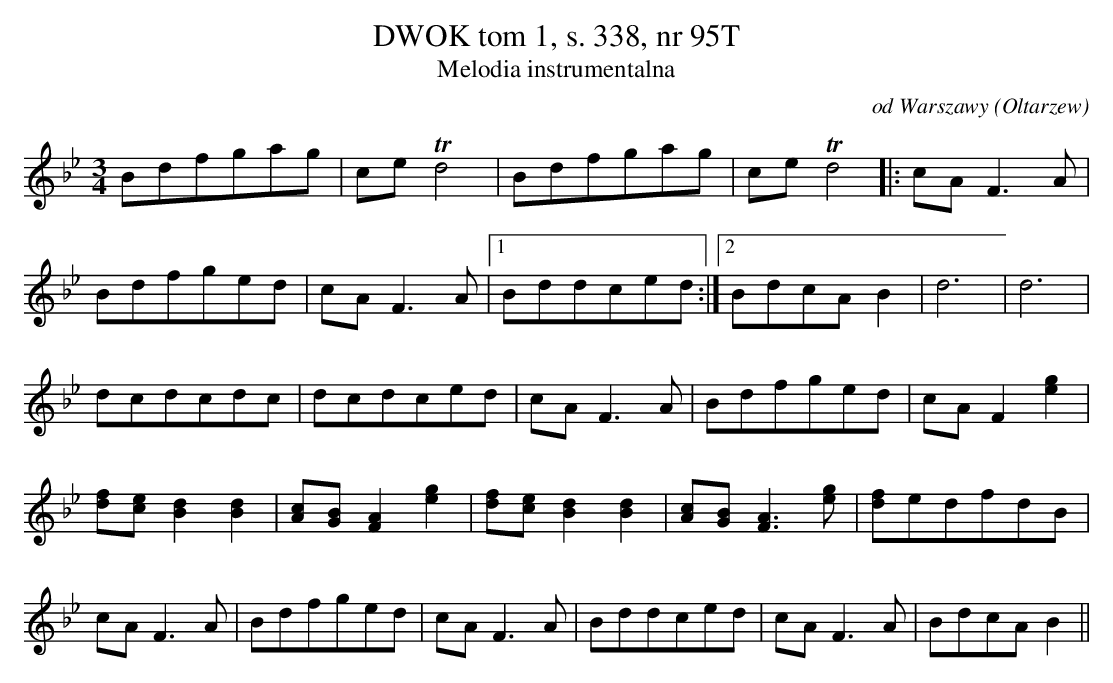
X:1
T: DWOK tom 1, s. 338, nr 95T
T: Melodia instrumentalna
O: od Warszawy (Oltarzew)
M: 3/4
L: 1/8
K: Bb
Bdfgag | ce!trill!d4 | Bdfgag | ce!trill!d4 |: cAF3A |
Bdfged | cAF3A |[1 Bddced :|[2 BdcAB2 | d6 | d6 |
dcdcdc | dcdced | cAF3A | Bdfged | cAF2[e2g2] |
[df][ce][B2d2][B2d2] | [Ac][GB][F2A2][e2g2] | [df][ce][B2d2][B2d2] | [Ac][GB][F3A3][eg] | [df]edfdB |
cAF3A | Bdfged | cAF3A | Bddced | cAF3A | BdcAB2||
